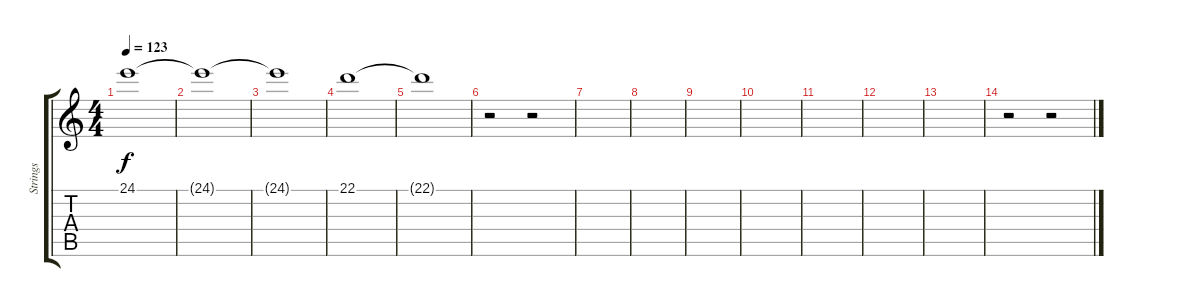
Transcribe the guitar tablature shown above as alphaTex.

\track ("Strings" "Strings") {instrument synthstrings1}
\staff {score tabs}
\tuning (E4 B3 G3 D3 A2 E2) {hide}
\ts (4 4)
\tempo 123
\clef g2
\ks c
24.1.1{dy f} |
24.1{t}.1 |
24.1{t}.1 |
22.1.1{volume 3} |
22.1{t}.1 |
r.2 r.2{volume 13 balance 8} |
|
|
|
|
|
|
|
r.2 r.2{volume 13 balance 8}
